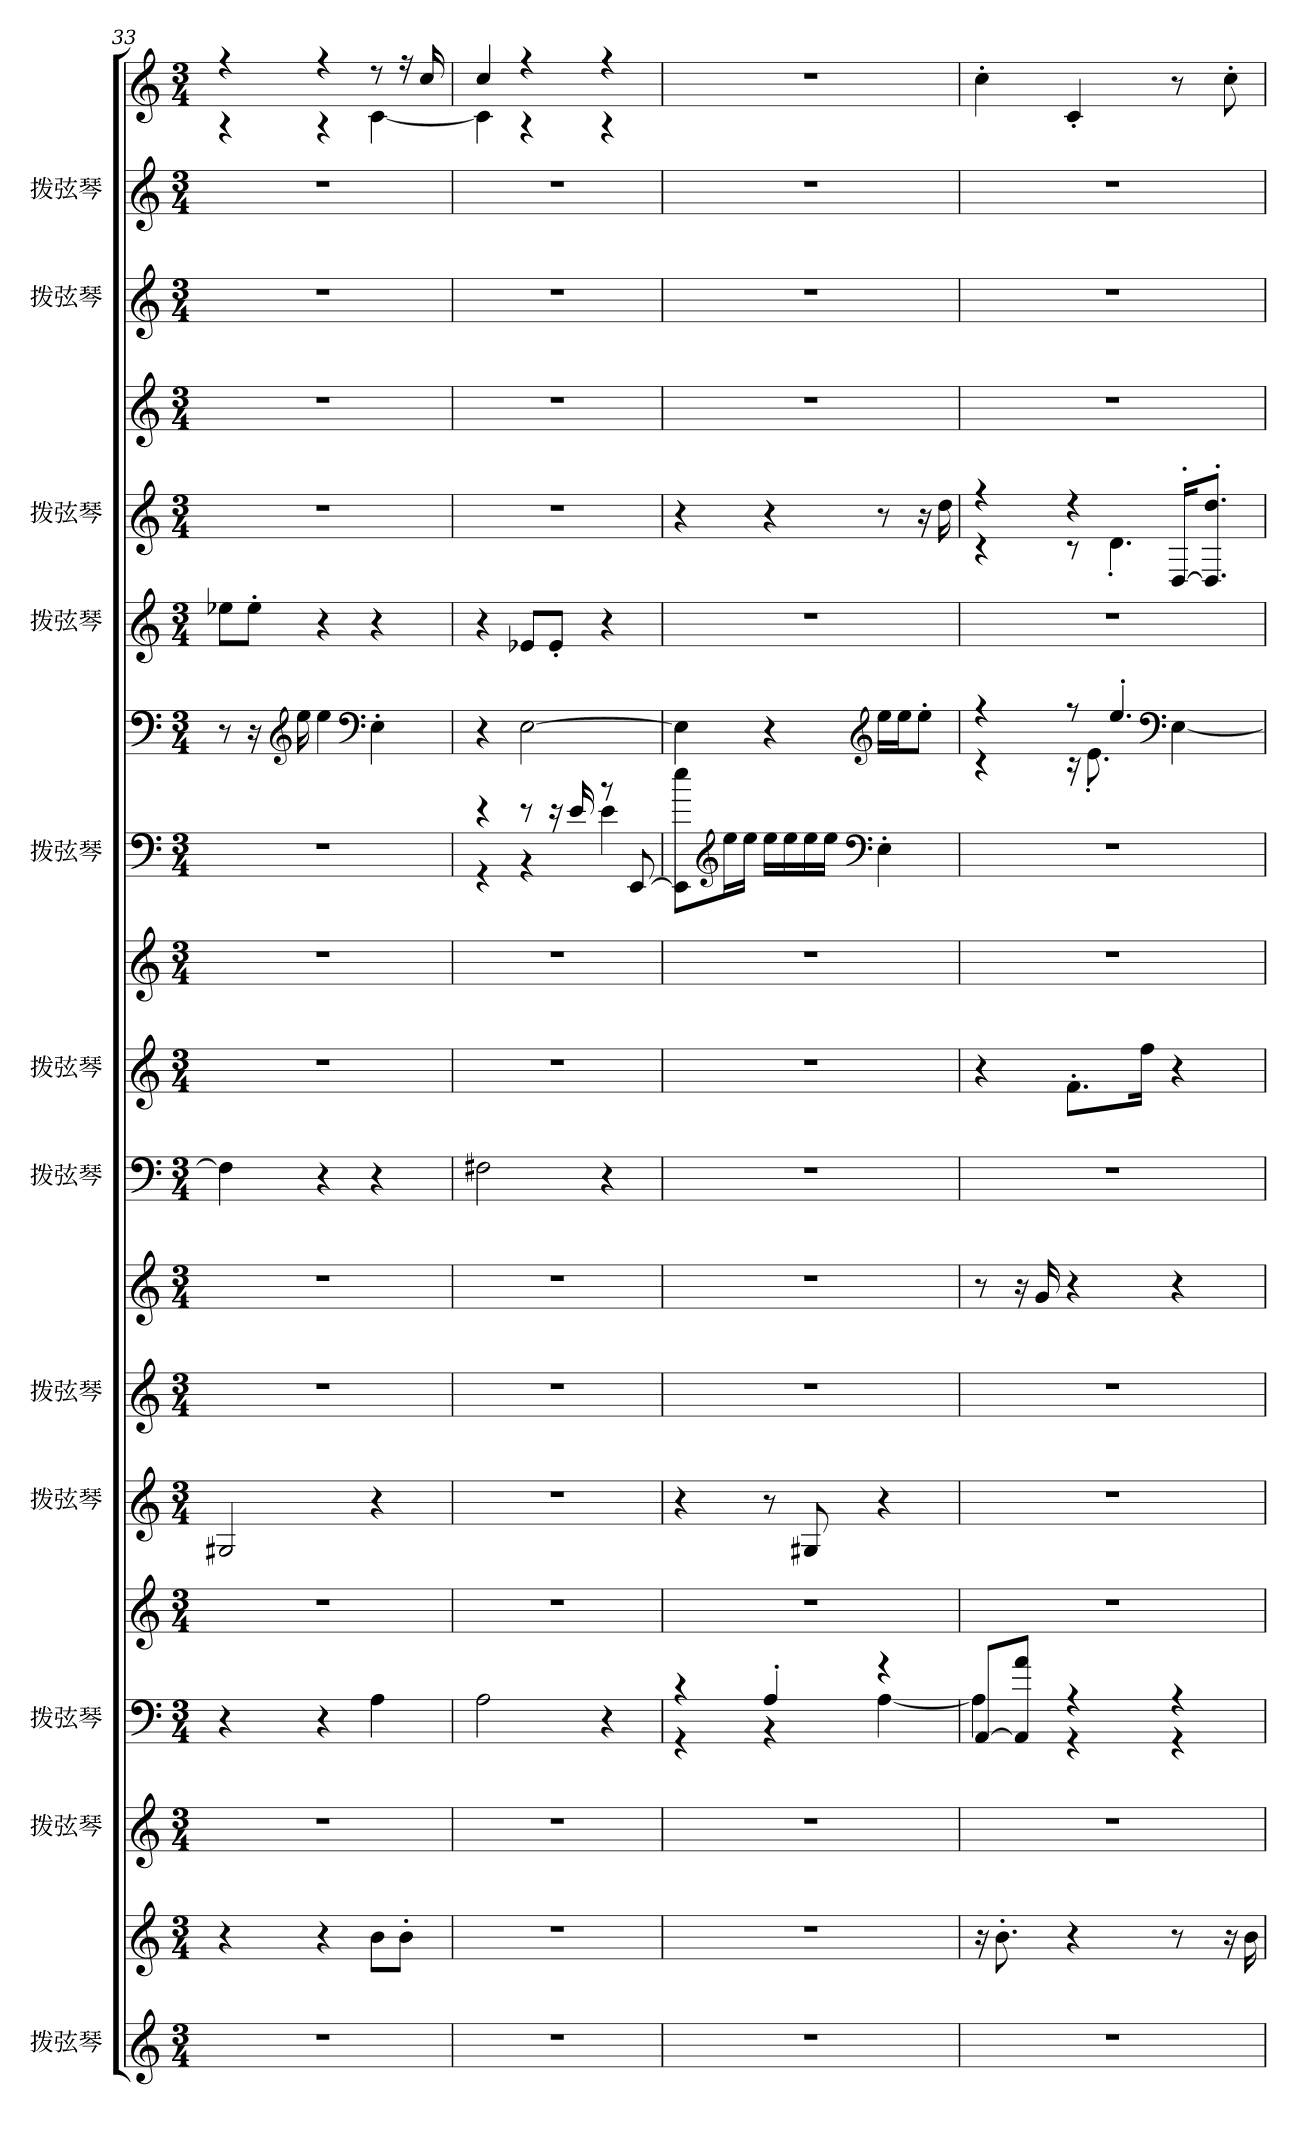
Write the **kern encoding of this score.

**kern	**kern	**kern	**kern	**kern	**kern	**kern	**kern	**kern	**kern	**kern	**kern	**kern	**kern	**kern	**kern	**kern	**kern	**kern
*part12	*part12	*part11	*part10	*part10	*part9	*part8	*part8	*part7	*part6	*part6	*part5	*part5	*part4	*part3	*part3	*part2	*part1	*part1
*staff19	*staff18	*staff17	*staff16	*staff15	*staff14	*staff13	*staff12	*staff11	*staff10	*staff9	*staff8	*staff7	*staff6	*staff5	*staff4	*staff3	*staff2	*staff1
*I"拨弦琴	*	*I"拨弦琴	*I"拨弦琴	*	*I"拨弦琴	*I"拨弦琴	*	*I"拨弦琴	*I"拨弦琴	*	*I"拨弦琴	*	*I"拨弦琴	*I"拨弦琴	*	*I"拨弦琴	*I"拨弦琴	*
*clefG2	*clefG2	*clefG2	*clefF4	*clefG2	*clefG2	*clefG2	*clefG2	*clefF4	*clefG2	*clefG2	*clefF4	*clefF4	*clefG2	*clefG2	*clefG2	*clefG2	*clefG2	*clefG2
*k[]	*k[]	*k[]	*k[]	*k[]	*k[]	*k[]	*k[]	*k[]	*k[]	*k[]	*k[]	*k[]	*k[]	*k[]	*k[]	*k[]	*k[]	*k[]
*M3/4	*M3/4	*M3/4	*M3/4	*M3/4	*M3/4	*M3/4	*M3/4	*M3/4	*M3/4	*M3/4	*M3/4	*M3/4	*M3/4	*M3/4	*M3/4	*M3/4	*M3/4	*M3/4
=33	=33	=33	=33	=33	=33	=33	=33	=33	=33	=33	=33	=33	=33	=33	=33	=33	=33	=33
*	*	*	*	*	*	*	*	*	*	*	*	*	*	*	*	*	*	*^
2.r	4r	2.r	4r	2.r	2G#X/	2.r	2.r	4F#\]	2.r	2.r	2.r	8r	8ee-X\L	2.r	2.r	2.r	2.r	4r	4r
.	.	.	.	.	.	.	.	.	.	.	.	16r	8ee-'\J	.	.	.	.	.	.
*	*	*	*	*	*	*	*	*	*	*	*	*clefG2	*	*	*	*	*	*	*
.	.	.	.	.	.	.	.	.	.	.	.	16ee\	.	.	.	.	.	.	.
.	4r	.	4r	.	.	.	.	4r	.	.	.	4ee\	4r	.	.	.	.	4r	4r
*	*	*	*	*	*	*	*	*	*	*	*	*clefF4	*	*	*	*	*	*	*
.	8b\L	.	4A\	.	4r	.	.	4r	.	.	.	4E'\	4r	.	.	.	.	8r	[4c\
.	8b'\J	.	.	.	.	.	.	.	.	.	.	.	.	.	.	.	.	16r	.
.	.	.	.	.	.	.	.	.	.	.	.	.	.	.	.	.	.	16cc/	.
!!LO:PB:g=z	!!
=34	=34	=34	=34	=34	=34	=34	=34	=34	=34	=34	=34	=34	=34	=34	=34	=34	=34	=34	=34
*	*	*	*	*	*	*	*	*	*	*	*^	*	*	*	*	*	*	*	*
2.r	2.r	2.r	2A\	2.r	2.r	2.r	2.r	2F#X\	2.r	2.r	4r	4r	4r	4r	2.r	2.r	2.r	2.r	4cc/	4c\]
.	.	.	.	.	.	.	.	.	.	.	8r	4r	[2E\	8e-X/L	.	.	.	.	4r	4r
.	.	.	.	.	.	.	.	.	.	.	16r	.	.	8e-'/J	.	.	.	.	.	.
.	.	.	.	.	.	.	.	.	.	.	16e/	.	.	.	.	.	.	.	.	.
.	.	.	4r	.	.	.	.	4r	.	.	8r	4e\	.	4r	.	.	.	.	4r	4r
.	.	.	.	.	.	.	.	.	.	.	[8EE/	.	.	.	.	.	.	.	.	.
*	*	*	*	*	*	*	*	*	*	*	*v	*v	*	*	*	*	*	*	*v	*v
=35	=35	=35	=35	=35	=35	=35	=35	=35	=35	=35	=35	=35	=35	=35	=35	=35	=35	=35
*	*	*	*^	*	*	*	*	*	*	*	*	*	*	*	*	*	*	*
2.r	2.r	2.r	4r	4r	2.r	4r	2.r	2.r	2.r	2.r	2.r	8EE\] 8ee\L	4E\]	2.r	4r	2.r	2.r	2.r	2.r
*	*	*	*	*	*	*	*	*	*	*	*	*clefG2	*	*	*	*	*	*	*
.	.	.	.	.	.	.	.	.	.	.	.	16ee\L	.	.	.	.	.	.	.
.	.	.	.	.	.	.	.	.	.	.	.	16ee\JJ	.	.	.	.	.	.	.
.	.	.	4A'/	4r	.	8r	.	.	.	.	.	16ee\LL	4r	.	4r	.	.	.	.
.	.	.	.	.	.	.	.	.	.	.	.	16ee\	.	.	.	.	.	.	.
.	.	.	.	.	.	8G#X/	.	.	.	.	.	16ee\	.	.	.	.	.	.	.
.	.	.	.	.	.	.	.	.	.	.	.	16ee\JJ	.	.	.	.	.	.	.
*	*	*	*	*	*	*	*	*	*	*	*	*clefF4	*clefG2	*	*	*	*	*	*
.	.	.	4r	[4A\	.	4r	.	.	.	.	.	4E'\	16ee\LL	.	8r	.	.	.	.
.	.	.	.	.	.	.	.	.	.	.	.	.	16ee\J	.	.	.	.	.	.
.	.	.	.	.	.	.	.	.	.	.	.	.	8ee'\J	.	16r	.	.	.	.
.	.	.	.	.	.	.	.	.	.	.	.	.	.	.	16dd\	.	.	.	.
=36	=36	=36	=36	=36	=36	=36	=36	=36	=36	=36	=36	=36	=36	=36	=36	=36	=36	=36	=36
*	*	*	*	*	*	*	*	*	*	*	*	*	*^	*	*^	*	*	*	*
2.r	16r	2.r	[8AA/L	4A\]	2.r	2.r	2.r	8r	2.r	4r	2.r	2.r	4r	4r	2.r	4r	4r	2.r	2.r	2.r	4cc'\
.	8.b'\	.	.	.	.	.	.	.	.	.	.	.	.	.	.	.	.	.	.	.	.
.	.	.	8AA/] 8a/J	.	.	.	.	16r	.	.	.	.	.	.	.	.	.	.	.	.	.
.	.	.	.	.	.	.	.	16g/	.	.	.	.	.	.	.	.	.	.	.	.	.
.	4r	.	4r	4r	.	.	.	4r	.	8.f'\L	.	.	8r	16r	.	4r	8r	.	.	.	4c'/
.	.	.	.	.	.	.	.	.	.	.	.	.	.	8.e'\	.	.	.	.	.	.	.
.	.	.	.	.	.	.	.	.	.	.	.	.	4.ee'/	.	.	.	4.d'\	.	.	.	.
.	.	.	.	.	.	.	.	.	.	16ff\Jk	.	.	.	.	.	.	.	.	.	.	.
*	*	*	*	*	*	*	*	*	*	*	*	*	*clefF4	*	*	*	*	*	*	*	*
.	8r	.	4r	4r	.	.	.	4r	.	4r	.	.	.	[4E\	.	[16D'/KL	.	.	.	.	8r
.	.	.	.	.	.	.	.	.	.	.	.	.	.	.	.	8.D/]' 8.dd/'J	.	.	.	.	.
.	16r	.	.	.	.	.	.	.	.	.	.	.	.	.	.	.	.	.	.	.	8cc'\
.	16b\	.	.	.	.	.	.	.	.	.	.	.	.	.	.	.	.	.	.	.	.
*	*	*	*v	*v	*	*	*	*	*	*	*	*	*v	*v	*	*v	*v	*	*	*	*
=	=	=	=	=	=	=	=	=	=	=	=	=	=	=	=	=	=	=
*-	*-	*-	*-	*-	*-	*-	*-	*-	*-	*-	*-	*-	*-	*-	*-	*-	*-	*-
